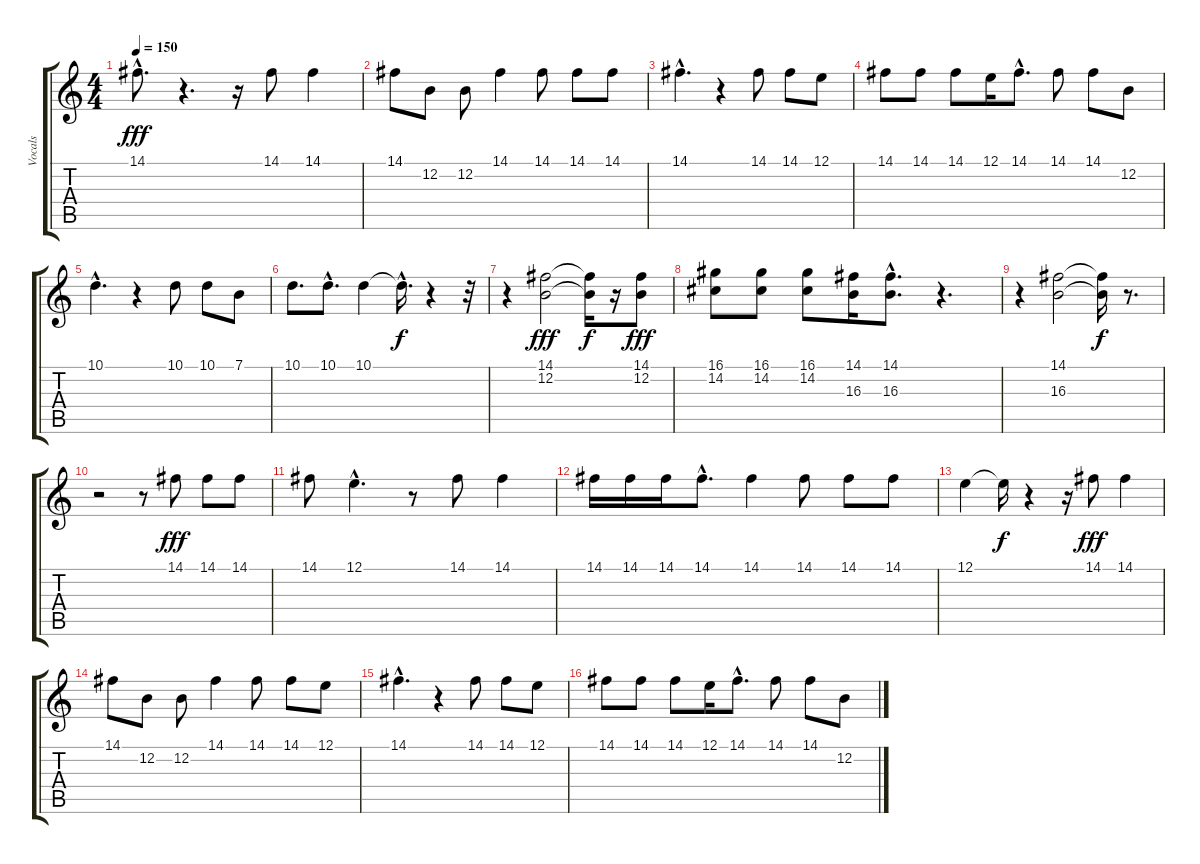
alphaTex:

\track ("Vocals" "Vocals") {instrument voiceoohs}
\staff {score tabs}
\tuning (E4 B3 G3 D3 A2 E2) {hide}
\ts (4 4)
\tempo 150
\clef g2
\ks c
14.1{hac}.8{d dy fff} r.4{d} r.16 14.1.8 14.1.4 |
14.1.8 12.2.8 12.2.8 14.1.4 14.1.8 14.1.8 14.1.8 |
14.1{hac}.4{d} r.4 14.1.8 14.1.8 12.1.8 |
14.1.8 14.1.8 14.1.8 12.1.16 14.1{hac}.8{d} 14.1.8 14.1.8 12.2.8 |
10.1{hac}.4{d} r.4 10.1.8 10.1.8 7.1.8 |
10.1.8{d} 10.1{hac}.8{d} 10.1.4 10.1{hac t}.16{d dy f} r.4 r.32 |
r.4 (14.1 12.2).2{dy fff} (14.1{t} 12.2{t}).16{dy f} r.16 (14.1 12.2).8{dy fff} |
(16.1 14.2).8 (16.1 14.2).8 (16.1 14.2).8 (14.1 16.3).16 (14.1{hac} 16.3{hac}).8{d} r.4{d} |
r.4 (14.1 16.3).2 (14.1{t} 16.3{t}).16{dy f} r.8{d} |
r.2 r.8 14.1.8{dy fff} 14.1.8 14.1.8 |
14.1.8 12.1{hac}.4{d} r.8 14.1.8 14.1.4 |
14.1.16 14.1.16 14.1.16 14.1{hac}.8{d} 14.1.4 14.1.8 14.1.8 14.1.8 |
12.1.4 12.1{t}.16{dy f} r.4 r.16 14.1.8{dy fff} 14.1.4 |
14.1.8 12.2.8 12.2.8 14.1.4 14.1.8 14.1.8 12.1.8 |
14.1{hac}.4{d} r.4 14.1.8 14.1.8 12.1.8 |
14.1.8 14.1.8 14.1.8 12.1.16 14.1{hac}.8{d} 14.1.8 14.1.8 12.2.8
